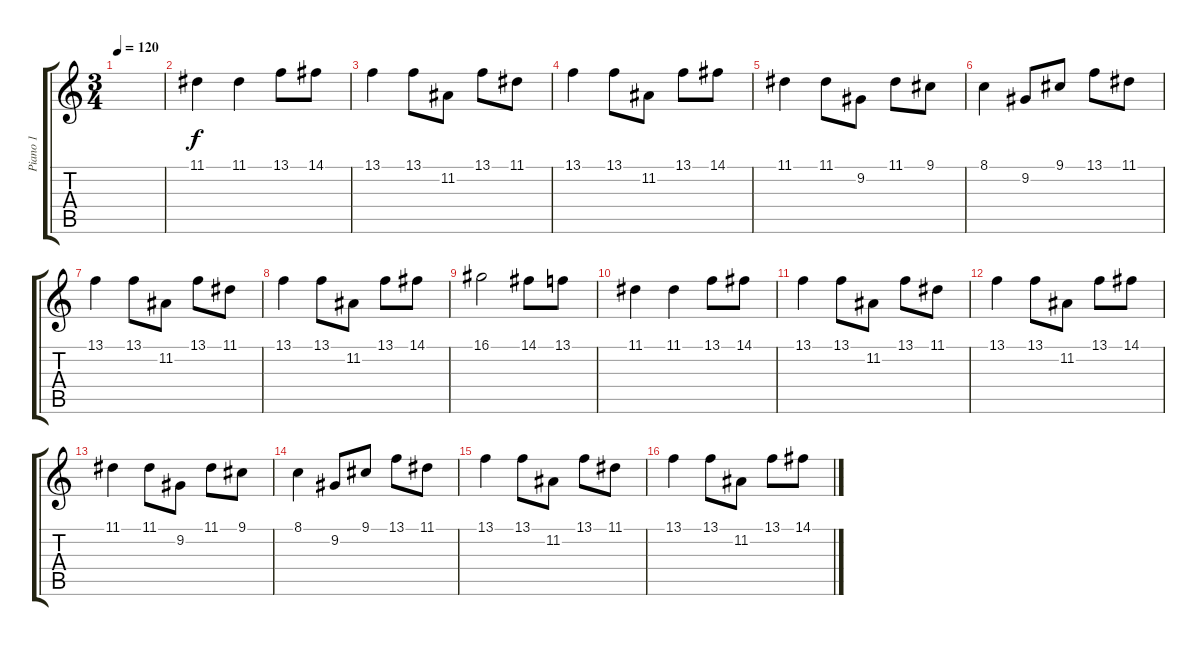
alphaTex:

\track ("Piano 1" "Piano 1") {instrument acousticgrandpiano}
\staff {score tabs}
\tuning (E4 B3 G3 D3 A2 E2) {hide}
\ts (3 4)
\tempo 120
\clef g2
\ks c
|
11.1.4 11.1.4 13.1.8 14.1.8 |
13.1.4 13.1.8 11.2.8 13.1.8 11.1.8 |
13.1.4 13.1.8 11.2.8 13.1.8 14.1.8 |
11.1.4 11.1.8 9.2.8 11.1.8 9.1.8 |
8.1.4 9.2.8 9.1.8 13.1.8 11.1.8 |
13.1.4 13.1.8 11.2.8 13.1.8 11.1.8 |
13.1.4 13.1.8 11.2.8 13.1.8 14.1.8 |
16.1.2 14.1.8 13.1.8 |
11.1.4 11.1.4 13.1.8 14.1.8 |
13.1.4 13.1.8 11.2.8 13.1.8 11.1.8 |
13.1.4 13.1.8 11.2.8 13.1.8 14.1.8 |
11.1.4 11.1.8 9.2.8 11.1.8 9.1.8 |
8.1.4 9.2.8 9.1.8 13.1.8 11.1.8 |
13.1.4 13.1.8 11.2.8 13.1.8 11.1.8 |
13.1.4 13.1.8 11.2.8 13.1.8 14.1.8
